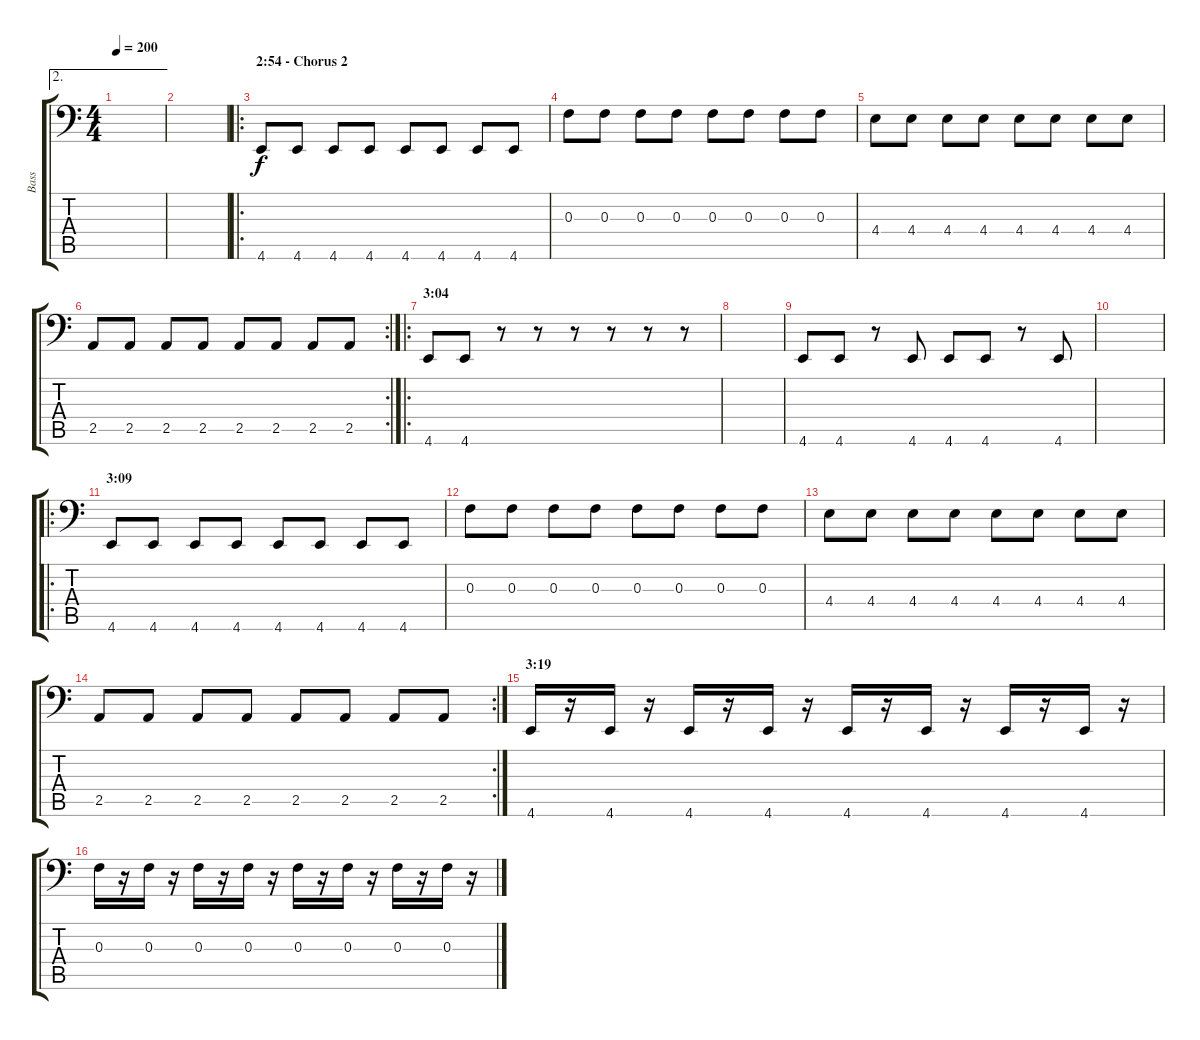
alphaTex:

\track ("Bass" "Bass") {instrument electricbasspick}
\staff {score tabs}
\tuning (D3 A2 F2 C2 G1 C1) {hide}
\ae 2
\ts (4 4)
\tempo 200
\clef f4
\ks c
|
|
\ro
\section ("" "2:54 - Chorus 2")
4.6.8 4.6.8 4.6.8 4.6.8 4.6.8 4.6.8 4.6.8 4.6.8 |
0.3.8 0.3.8 0.3.8 0.3.8 0.3.8 0.3.8 0.3.8 0.3.8 |
4.4.8 4.4.8 4.4.8 4.4.8 4.4.8 4.4.8 4.4.8 4.4.8 |
\rc 2
2.5.8 2.5.8 2.5.8 2.5.8 2.5.8 2.5.8 2.5.8 2.5.8 |
\ro
\section ("" "3:04")
4.6.8 4.6.8 r.8 r.8 r.8 r.8 r.8 r.8 |
|
4.6.8 4.6.8 r.8 4.6.8 4.6.8 4.6.8 r.8 4.6.8 |
|
\ro
\section ("" "3:09")
4.6.8 4.6.8 4.6.8 4.6.8 4.6.8 4.6.8 4.6.8 4.6.8 |
0.3.8 0.3.8 0.3.8 0.3.8 0.3.8 0.3.8 0.3.8 0.3.8 |
4.4.8 4.4.8 4.4.8 4.4.8 4.4.8 4.4.8 4.4.8 4.4.8 |
\rc 2
2.5.8 2.5.8 2.5.8 2.5.8 2.5.8 2.5.8 2.5.8 2.5.8 |
\section ("" "3:19")
4.6.16{volume 15 balance 8 instrument distortionguitar} r.16 4.6.16 r.16 4.6.16 r.16 4.6.16 r.16 4.6.16 r.16 4.6.16 r.16 4.6.16 r.16 4.6.16 r.16 |
0.3.16 r.16 0.3.16 r.16 0.3.16 r.16 0.3.16 r.16 0.3.16 r.16 0.3.16 r.16 0.3.16 r.16 0.3.16 r.16
